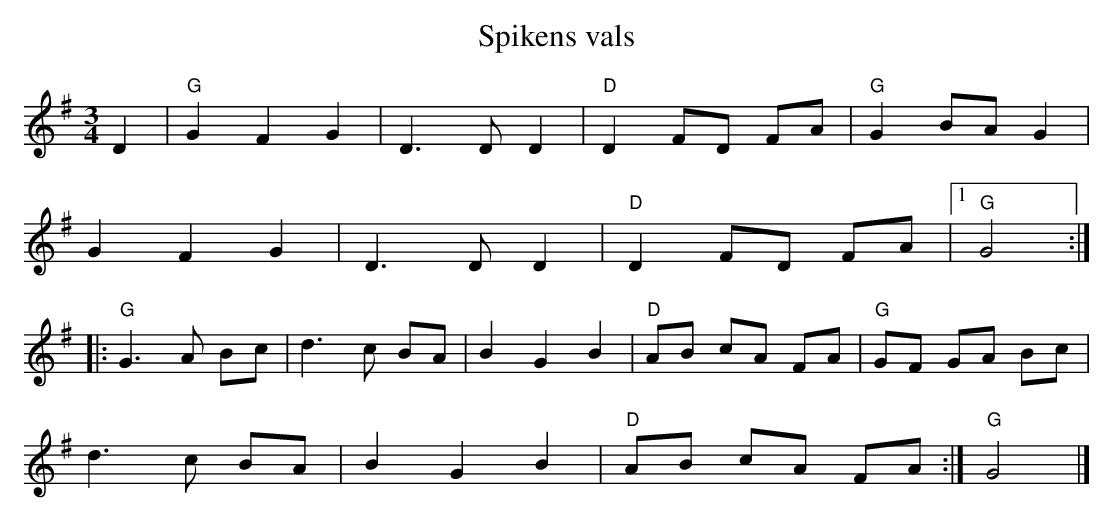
X:1
T:Spikens vals
M:3/4
L:1/8
K:G
D2 |"G" G2 F2 G2 | D3 D D2 |"D" D2 FD FA |"G" G2 BA G2 |
G2 F2 G2 | D3 D D2 |"D" D2 FD FA |1 "G" G4 ::
2"G" G3 A Bc | d3 c BA | B2 G2 B2 |"D" AB cA FA |"G" GF GA Bc |
d3 c BA | B2 G2 B2 | "D" AB cA FA :|"G" G4 |]
